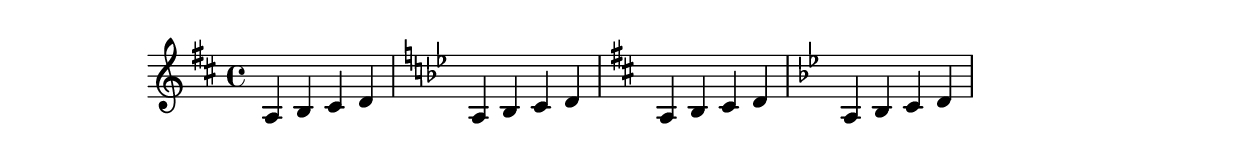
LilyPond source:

%% DO NOT EDIT this file manually; it is automatically
%% generated from LSR http://lsr.dsi.unimi.it
%% Make any changes in LSR itself, or in Documentation/snippets/new/ ,
%% and then run scripts/auxiliar/makelsr.py
%%
%% This file is in the public domain.
\version "2.14.0"

\header {
  lsrtags = "pitches"

%% Translation of GIT committish: 6977ddc9a3b63ea810eaecb864269c7d847ccf98
doctitlees = "Evitar que se impriman becuadros cuando cambia la armadura"

texidoces = "

Cuando cambia la armadura de la tonalidad, se imprimen becuadros
automáticamente para cancelar las alteraciones de las armaduras
anteriores.  Esto se puede evitar estableciendo al valor @qq{falso} la
propiedad @code{printKeyCancellation} del contexto @code{Staff}.

"


%% Translation of GIT committish: bbf8fd2b5a3ebf20a1fdc91613dc49045a53a270
  texidocit = "
Quando l'armatura di chiave cambia, vengono inseriti automaticamente i
segni di bequadro per annulare le alterazioni di precedenti armature.  Si
può evitare questo comportamento impostando su @code{f} (falso) la proprietà
@code{printKeyCancellation} nel contesto @code{Staff}.

"
  doctitleit = "Impedire l'inserimento dei segni di bequadro quando cambia l'armatura di chiave"

%% Translation of GIT committish: 0a868be38a775ecb1ef935b079000cebbc64de40
doctitlede = "Auflösungzeichen nicht setzen wenn die Tonart wechselt"

texidocde = "
Wenn die Tonart wechselt, werden automatisch Auflösungszeichen ausgegeben,
um Versetzungszeichen der vorherigen Tonart aufzulösen.  Das kann
verhindert werden, indem die @code{printKeyCancellation}-Eigenschaft
im @code{Staff}-Kontext auf \"false\" gesetzt wird.
"

%% Translation of GIT committish: 3b125956b08d27ef39cd48bfa3a2f1e1bb2ae8b4
  texidocfr = "
Après un changement de tonalité, un bécarre est imprimé pour annuler
toute altération précédente.  Ceci peut être supprimé en réglant à
@code{\"false\"} la propriété @code{printKeyCancellation} du contexte
@code{Staff}.

"
  doctitlefr = "Suppression des bécarres superflus après un changement de tonalité"

  texidoc = "
When the key signature changes, natural signs are automatically printed
to cancel any accidentals from previous key signatures.  This may be
prevented by setting to @code{f} the @code{printKeyCancellation}
property in the @code{Staff} context.

"
  doctitle = "Preventing natural signs from being printed when the key signature changes"
} % begin verbatim

\relative c' {
  \key d \major
  a4 b cis d
  \key g \minor
  a4 bes c d
  \set Staff.printKeyCancellation = ##f
  \key d \major
  a4 b cis d
  \key g \minor
  a4 bes c d
}

